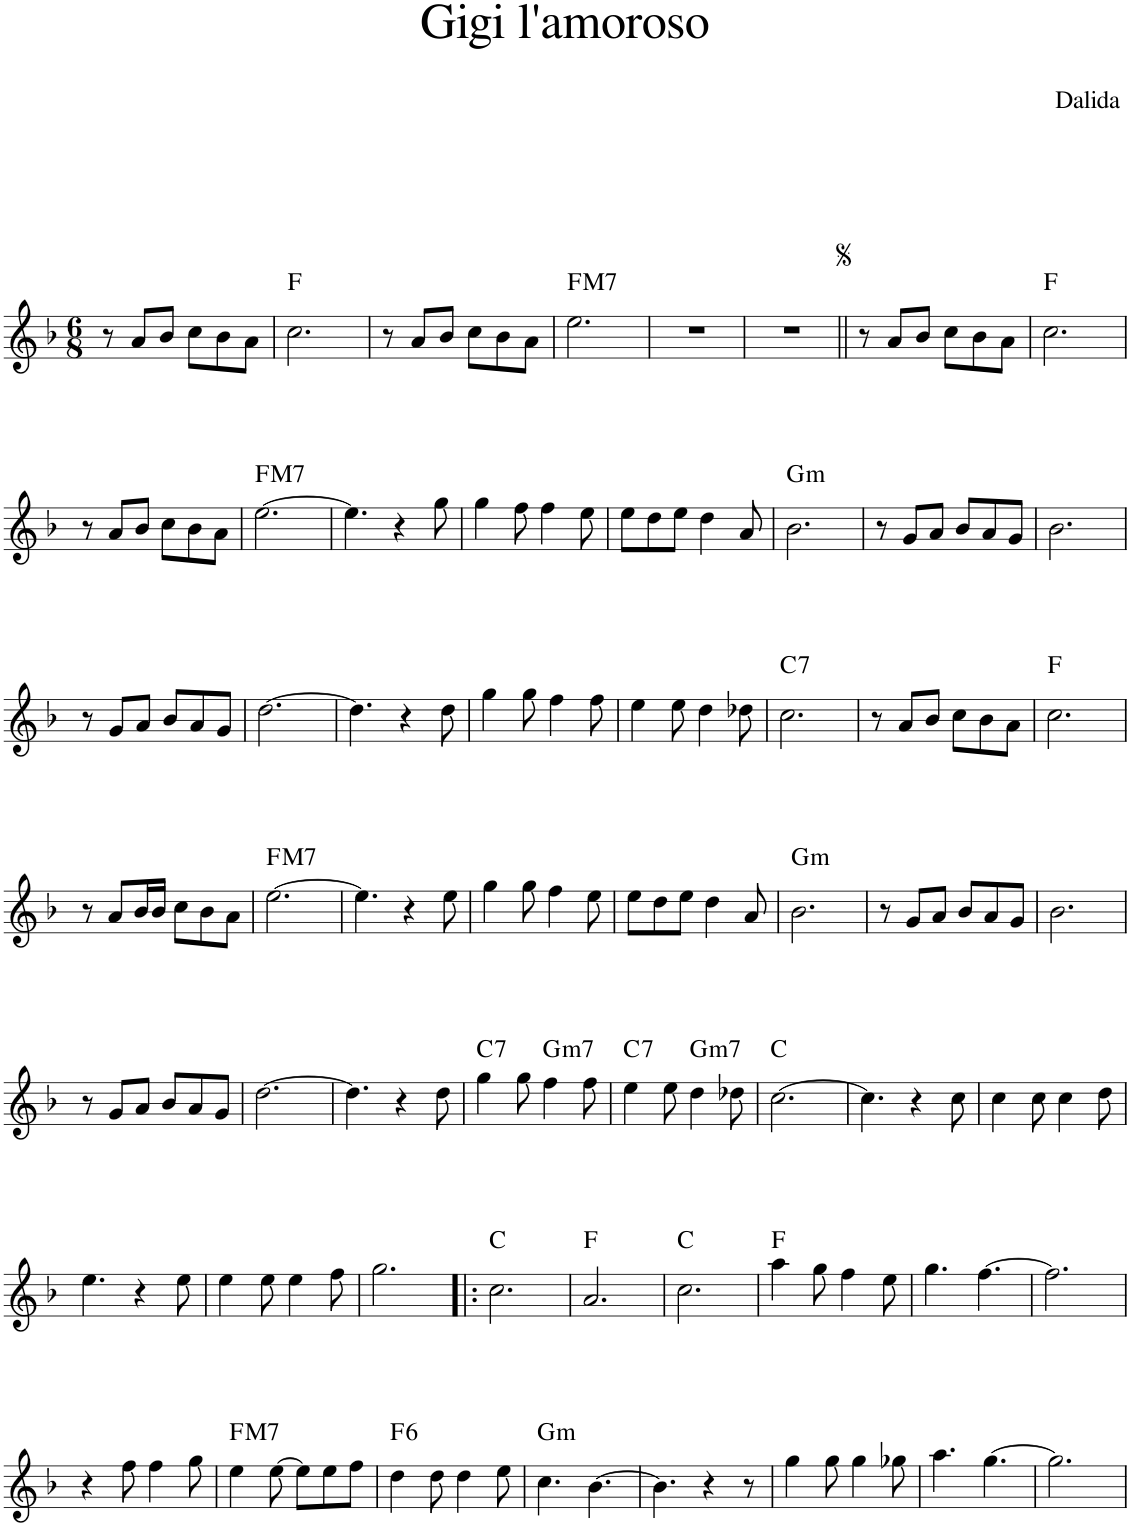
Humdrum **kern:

**kern	**harte
*part1	*part1
*staff1	*
*I"Piano	*
*I'Pno.	*
*clefG2	*
*k[b-]	*
*M6/8	*
=1	=1
8r	.
8a/L	.
8b-/J	.
8cc\L	.
8b-\	.
8a\J	.
=2	=2
2.cc\	F:maj
=3	=3
8r	.
8a/L	.
8b-/J	.
8cc\L	.
8b-\	.
8a\J	.
=4	=4
!	!LO:H:kt=M7
2.ee\	F:maj7
=5	=5
2.r	.
=6	=6
2.r	.
=7||	=7||
8r	.
8a/L	.
8b-/J	.
8cc\L	.
8b-\	.
8a\J	.
=8	=8
2.cc\	F:maj
!!LO:LB:g=z
=9	=9
8r	.
8a/L	.
8b-/J	.
8cc\L	.
8b-\	.
8a\J	.
=10	=10
!	!LO:H:kt=M7
[2.ee\	F:maj7
=11	=11
4.ee\]	.
4r	.
8gg\	.
=12	=12
4gg\	.
8ff\	.
4ff\	.
8ee\	.
=13	=13
8ee\L	.
8dd\	.
8ee\J	.
4dd\	.
8a/	.
=14	=14
!	!LO:H:kt=m
2.b-\	G:min
=15	=15
8r	.
8g/L	.
8a/J	.
8b-/L	.
8a/	.
8g/J	.
=16	=16
2.b-\	.
!!LO:LB:g=z
=17	=17
8r	.
8g/L	.
8a/J	.
8b-/L	.
8a/	.
8g/J	.
=18	=18
[2.dd\	.
=19	=19
4.dd\]	.
4r	.
8dd\	.
=20	=20
4gg\	.
8gg\	.
4ff\	.
8ff\	.
=21	=21
4ee\	.
8ee\	.
4dd\	.
8dd-X\	.
=22	=22
!	!LO:H:kt=7
2.cc\	C:7
=23	=23
8r	.
8a/L	.
8b-/J	.
8cc\L	.
8b-\	.
8a\J	.
=24	=24
2.cc\	F:maj
!!LO:LB:g=z
=25	=25
8r	.
8a/L	.
16b-/L	.
16b-/JJ	.
8cc\L	.
8b-\	.
8a\J	.
=26	=26
!	!LO:H:kt=M7
[2.ee\	F:maj7
=27	=27
4.ee\]	.
4r	.
8ee\	.
=28	=28
4gg\	.
8gg\	.
4ff\	.
8ee\	.
=29	=29
8ee\L	.
8dd\	.
8ee\J	.
4dd\	.
8a/	.
=30	=30
!	!LO:H:kt=m
2.b-\	G:min
=31	=31
8r	.
8g/L	.
8a/J	.
8b-/L	.
8a/	.
8g/J	.
=32	=32
2.b-\	.
!!LO:LB:g=z
=33	=33
8r	.
8g/L	.
8a/J	.
8b-/L	.
8a/	.
8g/J	.
=34	=34
[2.dd\	.
=35	=35
4.dd\]	.
4r	.
8dd\	.
=36	=36
!	!LO:H:kt=7
4gg\	C:7
8gg\	.
!	!LO:H:kt=m7
4ff\	G:min7
8ff\	.
=37	=37
!	!LO:H:kt=7
4ee\	C:7
8ee\	.
!	!LO:H:kt=m7
4dd\	G:min7
8dd-X\	.
=38	=38
[2.cc\	C:maj
=39	=39
4.cc\]	.
4r	.
8cc\	.
=40	=40
4cc\	.
8cc\	.
4cc\	.
8dd\	.
!!LO:LB:g=z
=41	=41
4.ee\	.
4r	.
8ee\	.
=42	=42
4ee\	.
8ee\	.
4ee\	.
8ff\	.
=43	=43
2.gg\	.
=44!|:	=44!|:
2.cc\	C:maj
=45	=45
2.a/	F:maj
=46	=46
2.cc\	C:maj
=47	=47
4aa\	F:maj
8gg\	.
4ff\	.
8ee\	.
=48	=48
4.gg\	.
[4.ff\	.
=49	=49
2.ff\]	.
!!LO:LB:g=z
=50	=50
4r	.
8ff\	.
4ff\	.
8gg\	.
=51	=51
!	!LO:H:kt=M7
4ee\	F:maj7
[8ee\	.
8ee\L]	.
8ee\	.
8ff\J	.
=52	=52
!	!LO:H:kt=6
4dd\	F:maj6
8dd\	.
4dd\	.
8ee\	.
=53	=53
!	!LO:H:kt=m
4.cc\	G:min
[4.b-\	.
=54	=54
4.b-\]	.
4r	.
8r	.
=55	=55
4gg\	.
8gg\	.
4gg\	.
8gg-X\	.
=56	=56
4.aa\	.
[4.gg\	.
=57	=57
2.gg\]	.
=	=
*-	*-
